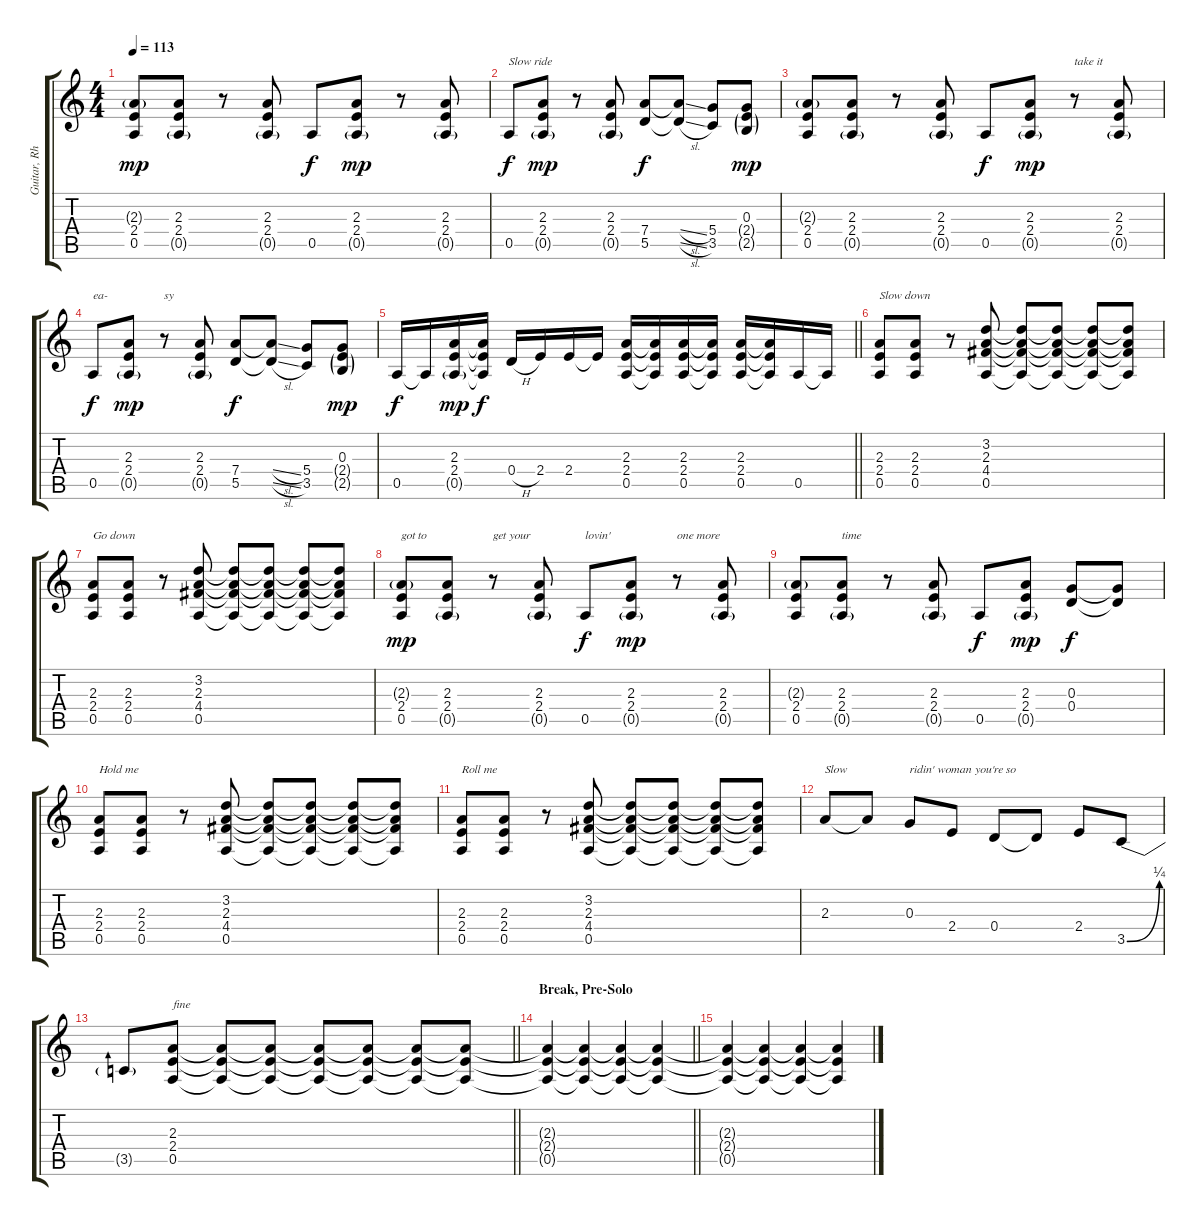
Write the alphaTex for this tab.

\track ("Guitar, Rhythm (Std)" "Guitar, Rh") {solo instrument distortionguitar}
\staff {score tabs}
\tuning (E4 B3 G3 D3 A2 E2) {hide}
\ts (4 4)
\tempo 113
\clef g2
\ks c
(2.3{g} 2.4 0.5).8{dy mp} (2.3 2.4 0.5{g}).8 r.8 (2.3 2.4 0.5{g}).8 0.5.8{dy f} (2.3 2.4 0.5{g}).8{dy mp} r.8 (2.3 2.4 0.5{g}).8 |
0.5.8{txt "Slow ride" dy f} (2.3 2.4 0.5{g}).8{dy mp} r.8 (2.3 2.4 0.5{g}).8 (7.4 5.5).8{dy f} (7.4{sl t} 5.5{sl t}).8 (5.4 3.5).8 (0.3 2.4{g} 2.5{g}).8{dy mp} |
(2.3{g} 2.4 0.5).8 (2.3 2.4 0.5{g}).8 r.8 (2.3 2.4 0.5{g}).8 0.5.8{dy f} (2.3 2.4 0.5{g}).8{dy mp} r.8{txt "take it"} (2.3 2.4 0.5{g}).8 |
0.5.8{txt "ea-" dy f} (2.3 2.4 0.5{g}).8{dy mp} r.8{txt "sy"} (2.3 2.4 0.5{g}).8 (7.4 5.5).8{dy f} (7.4{sl t} 5.5{sl t}).8 (5.4 3.5).8 (0.3 2.4{g} 2.5{g}).8{dy mp} |
\barLineRight lightlight
0.5.16{dy f} 0.5{t}.16 (2.3 2.4 0.5{g}).16{dy mp} (2.3{t} 2.4{t} 0.5{t}).16{dy f} 0.4{h}.16 2.4.16 2.4.16 2.4{t}.16 (2.3 2.4 0.5).16 (2.3{t} 2.4{t} 0.5{t}).16 (2.3 2.4 0.5).16 (2.3{t} 2.4{t} 0.5{t}).16 (2.3 2.4 0.5).16 (2.3{t} 2.4{t} 0.5{t}).16 0.5.16 0.5{t}.16 |
(2.3 2.4 0.5).8{txt "Slow down"} (2.3 2.4 0.5).8 r.8 (3.2 2.3 4.4 0.5).8 (3.2{t} 2.3{t} 4.4{t} 0.5{t}).8 (3.2{t} 2.3{t} 4.4{t} 0.5{t}).8 (3.2{t} 2.3{t} 4.4{t} 0.5{t}).8 (3.2{t} 2.3{t} 4.4{t} 0.5{t}).8 |
(2.3 2.4 0.5).8{txt "Go down"} (2.3 2.4 0.5).8 r.8 (3.2 2.3 4.4 0.5).8 (3.2{t} 2.3{t} 4.4{t} 0.5{t}).8 (3.2{t} 2.3{t} 4.4{t} 0.5{t}).8 (3.2{t} 2.3{t} 4.4{t} 0.5{t}).8 (3.2{t} 2.3{t} 4.4{t} 0.5{t}).8 |
(2.3{g} 2.4 0.5).8{txt "got to" dy mp} (2.3 2.4 0.5{g}).8 r.8{txt "get your"} (2.3 2.4 0.5{g}).8 0.5.8{txt "lovin'" dy f} (2.3 2.4 0.5{g}).8{dy mp} r.8{txt "one more"} (2.3 2.4 0.5{g}).8 |
(2.3{g} 2.4 0.5).8 (2.3 2.4 0.5{g}).8{txt "time"} r.8 (2.3 2.4 0.5{g}).8 0.5.8{dy f} (2.3 2.4 0.5{g}).8{dy mp} (0.3 0.4).8{dy f} (0.3{t} 0.4{t}).8 |
(2.3 2.4 0.5).8{txt "Hold me"} (2.3 2.4 0.5).8 r.8 (3.2 2.3 4.4 0.5).8 (3.2{t} 2.3{t} 4.4{t} 0.5{t}).8 (3.2{t} 2.3{t} 4.4{t} 0.5{t}).8 (3.2{t} 2.3{t} 4.4{t} 0.5{t}).8 (3.2{t} 2.3{t} 4.4{t} 0.5{t}).8 |
(2.3 2.4 0.5).8{txt "Roll me"} (2.3 2.4 0.5).8 r.8 (3.2 2.3 4.4 0.5).8 (3.2{t} 2.3{t} 4.4{t} 0.5{t}).8 (3.2{t} 2.3{t} 4.4{t} 0.5{t}).8 (3.2{t} 2.3{t} 4.4{t} 0.5{t}).8 (3.2{t} 2.3{t} 4.4{t} 0.5{t}).8 |
2.3.8{txt "Slow"} 2.3{t}.8 0.3.8{txt "ridin' woman you're so"} 2.4.8 0.4.8 0.4{t}.8 2.4.8 3.5{be (bend 0 0 60 1)}.8 |
\barLineRight lightlight
3.5{t}.8 (2.3 2.4 0.5).8{txt "fine" volume 0} (2.3{t} 2.4{t} 0.5{t}).8 (2.3{t} 2.4{t} 0.5{t}).8 (2.3{t} 2.4{t} 0.5{t}).8 (2.3{t} 2.4{t} 0.5{t}).8 (2.3{t} 2.4{t} 0.5{t}).8 (2.3{t} 2.4{t} 0.5{t}).8 |
\section ("" "Break, Pre-Solo")
\barLineRight lightlight
(2.3{t} 2.4{t} 0.5{t}).4 (2.3{t} 2.4{t} 0.5{t}).4 (2.3{t} 2.4{t} 0.5{t}).4 (2.3{t} 2.4{t} 0.5{t}).4 |
(2.3{t} 2.4{t} 0.5{t}).4 (2.3{t} 2.4{t} 0.5{t}).4 (2.3{t} 2.4{t} 0.5{t}).4 (2.3{t} 2.4{t} 0.5{t}).4
